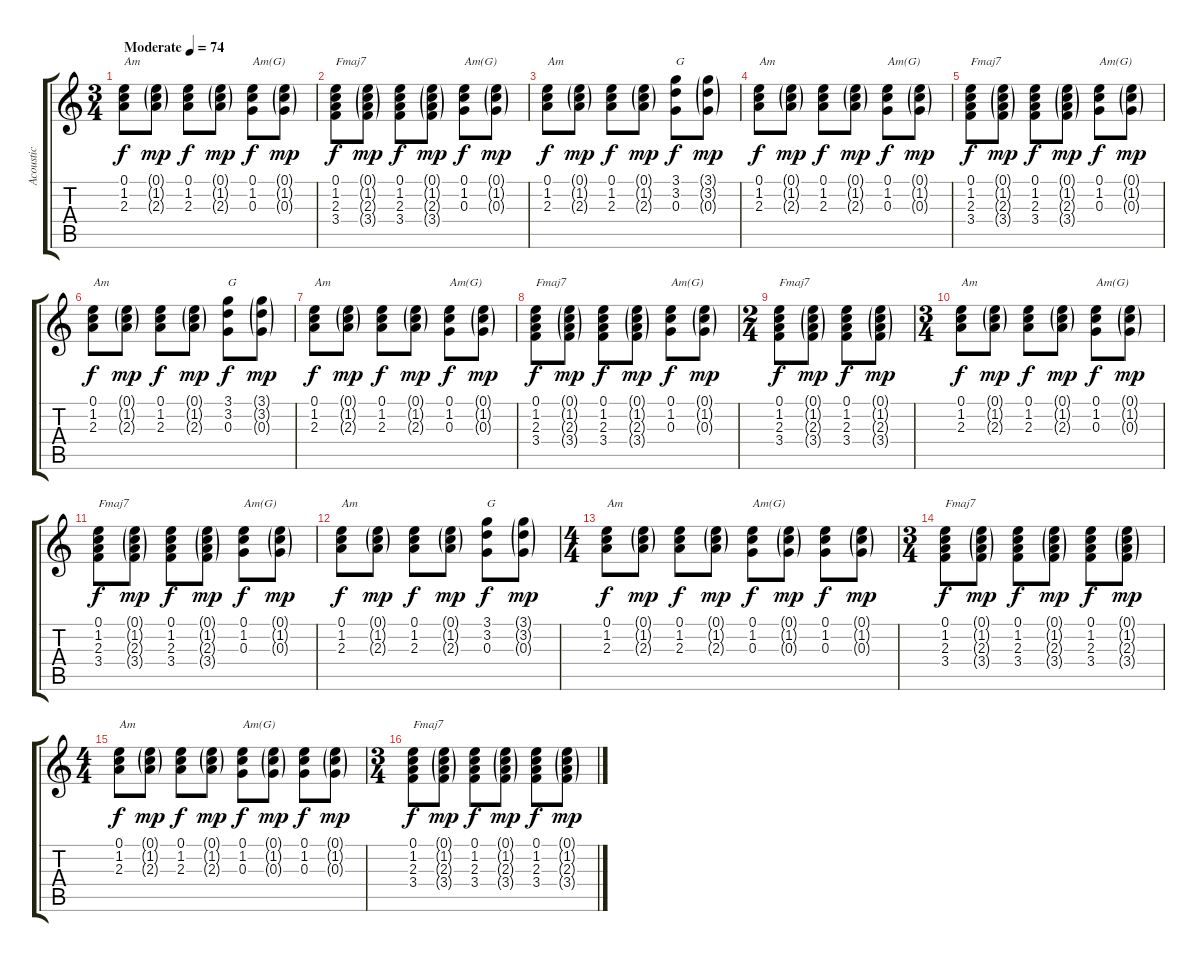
\track ("Acoustic" "Acoustic") {instrument acousticguitarsteel}
\staff {score tabs}
\tuning (E4 B3 G3 D3 A2 E2) {hide}
\ts (3 4)
\tempo (74 "Moderate")
\clef g2
\ks c
(0.1 1.2 2.3).8{txt "Am" dy f instrument acousticguitarsteel} (0.1{g} 1.2{g} 2.3{g}).8{dy mp} (0.1 1.2 2.3).8{dy f} (0.1{g} 1.2{g} 2.3{g}).8{dy mp} (0.1 1.2 0.3).8{txt "Am(G)" dy f} (0.1{g} 1.2{g} 0.3{g}).8{dy mp} |
(0.1 1.2 2.3 3.4).8{txt "Fmaj7" dy f} (0.1{g} 1.2{g} 2.3{g} 3.4{g}).8{dy mp} (0.1 1.2 2.3 3.4).8{dy f} (0.1{g} 1.2{g} 2.3{g} 3.4{g}).8{dy mp} (0.1 1.2 0.3).8{txt "Am(G)" dy f} (0.1{g} 1.2{g} 0.3{g}).8{dy mp} |
(0.1 1.2 2.3).8{txt "Am" dy f} (0.1{g} 1.2{g} 2.3{g}).8{dy mp} (0.1 1.2 2.3).8{dy f} (0.1{g} 1.2{g} 2.3{g}).8{dy mp} (3.1 3.2 0.3).8{txt "G" dy f} (3.1{g} 3.2{g} 0.3{g}).8{dy mp} |
(0.1 1.2 2.3).8{txt "Am" dy f} (0.1{g} 1.2{g} 2.3{g}).8{dy mp} (0.1 1.2 2.3).8{dy f} (0.1{g} 1.2{g} 2.3{g}).8{dy mp} (0.1 1.2 0.3).8{txt "Am(G)" dy f} (0.1{g} 1.2{g} 0.3{g}).8{dy mp} |
(0.1 1.2 2.3 3.4).8{txt "Fmaj7" dy f} (0.1{g} 1.2{g} 2.3{g} 3.4{g}).8{dy mp} (0.1 1.2 2.3 3.4).8{dy f} (0.1{g} 1.2{g} 2.3{g} 3.4{g}).8{dy mp} (0.1 1.2 0.3).8{txt "Am(G)" dy f} (0.1{g} 1.2{g} 0.3{g}).8{dy mp} |
(0.1 1.2 2.3).8{txt "Am" dy f} (0.1{g} 1.2{g} 2.3{g}).8{dy mp} (0.1 1.2 2.3).8{dy f} (0.1{g} 1.2{g} 2.3{g}).8{dy mp} (3.1 3.2 0.3).8{txt "G" dy f} (3.1{g} 3.2{g} 0.3{g}).8{dy mp} |
(0.1 1.2 2.3).8{txt "Am" dy f} (0.1{g} 1.2{g} 2.3{g}).8{dy mp} (0.1 1.2 2.3).8{dy f} (0.1{g} 1.2{g} 2.3{g}).8{dy mp} (0.1 1.2 0.3).8{txt "Am(G)" dy f} (0.1{g} 1.2{g} 0.3{g}).8{dy mp} |
(0.1 1.2 2.3 3.4).8{txt "Fmaj7" dy f} (0.1{g} 1.2{g} 2.3{g} 3.4{g}).8{dy mp} (0.1 1.2 2.3 3.4).8{dy f} (0.1{g} 1.2{g} 2.3{g} 3.4{g}).8{dy mp} (0.1 1.2 0.3).8{txt "Am(G)" dy f} (0.1{g} 1.2{g} 0.3{g}).8{dy mp} |
\ts (2 4)
(0.1 1.2 2.3 3.4).8{txt "Fmaj7" dy f} (0.1{g} 1.2{g} 2.3{g} 3.4{g}).8{dy mp} (0.1 1.2 2.3 3.4).8{dy f} (0.1{g} 1.2{g} 2.3{g} 3.4{g}).8{dy mp} |
\ts (3 4)
(0.1 1.2 2.3).8{txt "Am" dy f} (0.1{g} 1.2{g} 2.3{g}).8{dy mp} (0.1 1.2 2.3).8{dy f} (0.1{g} 1.2{g} 2.3{g}).8{dy mp} (0.1 1.2 0.3).8{txt "Am(G)" dy f} (0.1{g} 1.2{g} 0.3{g}).8{dy mp} |
(0.1 1.2 2.3 3.4).8{txt "Fmaj7" dy f} (0.1{g} 1.2{g} 2.3{g} 3.4{g}).8{dy mp} (0.1 1.2 2.3 3.4).8{dy f} (0.1{g} 1.2{g} 2.3{g} 3.4{g}).8{dy mp} (0.1 1.2 0.3).8{txt "Am(G)" dy f} (0.1{g} 1.2{g} 0.3{g}).8{dy mp} |
(0.1 1.2 2.3).8{txt "Am" dy f} (0.1{g} 1.2{g} 2.3{g}).8{dy mp} (0.1 1.2 2.3).8{dy f} (0.1{g} 1.2{g} 2.3{g}).8{dy mp} (3.1 3.2 0.3).8{txt "G" dy f} (3.1{g} 3.2{g} 0.3{g}).8{dy mp} |
\ts (4 4)
(0.1 1.2 2.3).8{txt "Am" dy f} (0.1{g} 1.2{g} 2.3{g}).8{dy mp} (0.1 1.2 2.3).8{dy f} (0.1{g} 1.2{g} 2.3{g}).8{dy mp} (0.1 1.2 0.3).8{txt "Am(G)" dy f} (0.1{g} 1.2{g} 0.3{g}).8{dy mp} (0.1 1.2 0.3).8{dy f} (0.1{g} 1.2{g} 0.3{g}).8{dy mp} |
\ts (3 4)
(0.1 1.2 2.3 3.4).8{txt "Fmaj7" dy f} (0.1{g} 1.2{g} 2.3{g} 3.4{g}).8{dy mp} (0.1 1.2 2.3 3.4).8{dy f} (0.1{g} 1.2{g} 2.3{g} 3.4{g}).8{dy mp} (0.1 1.2 2.3 3.4).8{dy f} (0.1{g} 1.2{g} 2.3{g} 3.4{g}).8{dy mp} |
\ts (4 4)
(0.1 1.2 2.3).8{txt "Am" dy f} (0.1{g} 1.2{g} 2.3{g}).8{dy mp} (0.1 1.2 2.3).8{dy f} (0.1{g} 1.2{g} 2.3{g}).8{dy mp} (0.1 1.2 0.3).8{txt "Am(G)" dy f} (0.1{g} 1.2{g} 0.3{g}).8{dy mp} (0.1 1.2 0.3).8{dy f} (0.1{g} 1.2{g} 0.3{g}).8{dy mp} |
\ts (3 4)
(0.1 1.2 2.3 3.4).8{txt "Fmaj7" dy f} (0.1{g} 1.2{g} 2.3{g} 3.4{g}).8{dy mp} (0.1 1.2 2.3 3.4).8{dy f} (0.1{g} 1.2{g} 2.3{g} 3.4{g}).8{dy mp} (0.1 1.2 2.3 3.4).8{dy f} (0.1{g} 1.2{g} 2.3{g} 3.4{g}).8{dy mp}
